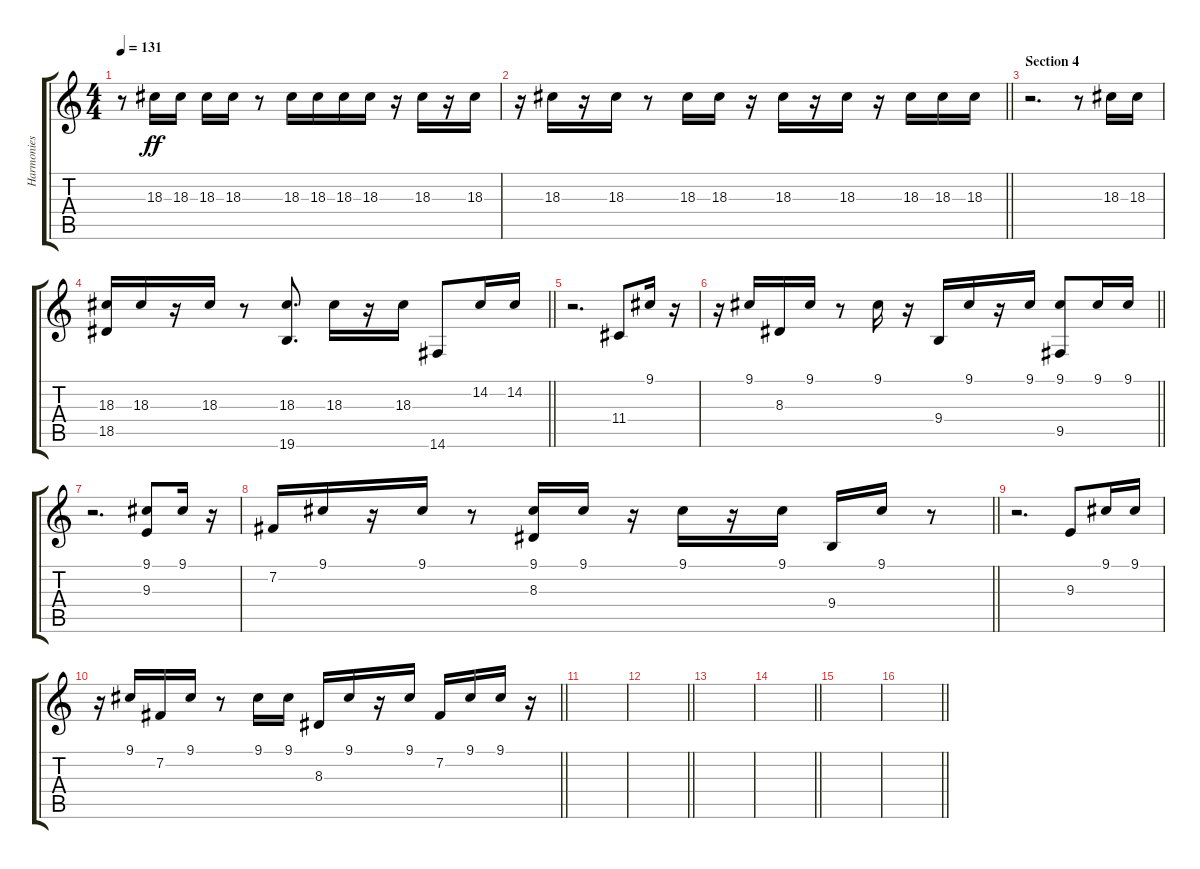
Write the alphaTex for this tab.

\track ("Harmonies 3" "Harmonies ") {instrument fx3crystal}
\staff {score tabs}
\tuning (E4 B3 G3 D3 A2 E2) {hide}
\ts (4 4)
\tempo 131
\clef g2
\ks c
r.8{dy ff} 18.3.16 18.3.16 18.3.16 18.3.16 r.8 18.3.16 18.3.16 18.3.16 18.3.16 r.16 18.3.16 r.16 18.3.16 |
\barLineRight lightlight
r.16 18.3.16 r.16 18.3.16 r.8 18.3.16 18.3.16 r.16 18.3.16 r.16 18.3.16 r.16 18.3.16 18.3.16 18.3.16 |
\section ("" "Section 4")
r.2{d} r.8 18.3.16 18.3.16 |
\barLineRight lightlight
(18.3 18.5).16 18.3.16 r.16 18.3.16 r.8 (18.3 19.6).8{d} 18.3.16 r.16 18.3.16 14.6.8 14.2.16 14.2.16 |
r.2{d} 11.4.8 9.1.16 r.16 |
\barLineRight lightlight
r.16 9.1.16 8.3.16 9.1.16 r.8 9.1.16 r.16 9.4.16 9.1.16 r.16 9.1.16 (9.1 9.5).8 9.1.16 9.1.16 |
r.2{d} (9.1 9.3).8 9.1.16 r.16 |
\barLineRight lightlight
7.2.16 9.1.16 r.16 9.1.16 r.8 (9.1 8.3).16 9.1.16 r.16 9.1.16 r.16 9.1.16 9.4.16 9.1.16 r.8 |
r.2{d} 9.3.8 9.1.16 9.1.16 |
\barLineRight lightlight
r.16 9.1.16 7.2.16 9.1.16 r.8 9.1.16 9.1.16 8.3.16 9.1.16 r.16 9.1.16 7.2.16 9.1.16 9.1.16 r.16 |
|
\barLineRight lightlight
|
|
\barLineRight lightlight
|
|
\barLineRight lightlight
